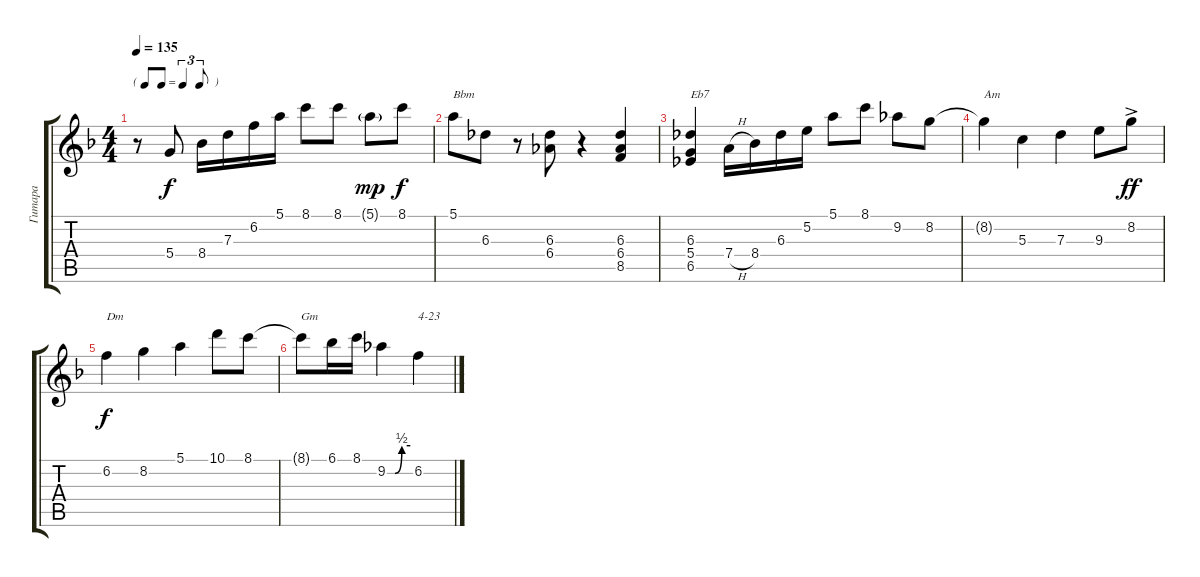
\track ("Гитара" "Гитара") {instrument electricguitarjazz}
\staff {score tabs}
\tuning (E4 B3 G3 D3 A2 E2) {hide}
\ts (4 4)
\tf triplet8th
\tempo 135
\clef g2
\ks f
r.8{dy f} 5.4.8 8.4.16 7.3.16 6.2.16 5.1.16 8.1.8 8.1.8 5.1{g}.8{dy mp} 8.1.8{dy f} |
5.1.8{txt "Bbm"} 6.3.8 r.8 (6.3 6.4).8 r.4 (6.3 6.4 8.5).4 |
(6.3 5.4 6.5).4{txt "Eb7"} 7.4{h}.16 8.4.16 6.3.16 5.2.16 5.1.8 8.1.8 9.2.8 8.2.8 |
8.2{t}.4{txt "Am"} 5.3.4 7.3.4 9.3.8 8.2{ac}.8{dy ff} |
6.2.4{txt "Dm" dy f} 8.2.4 5.1.4 10.1.8 8.1.8 |
8.1{t}.8{txt "Gm"} 6.1.16 8.1.16 9.2{be (custom 0 0 20 0 38 2 60 2)}.4 6.2.4{txt "4-23"}
